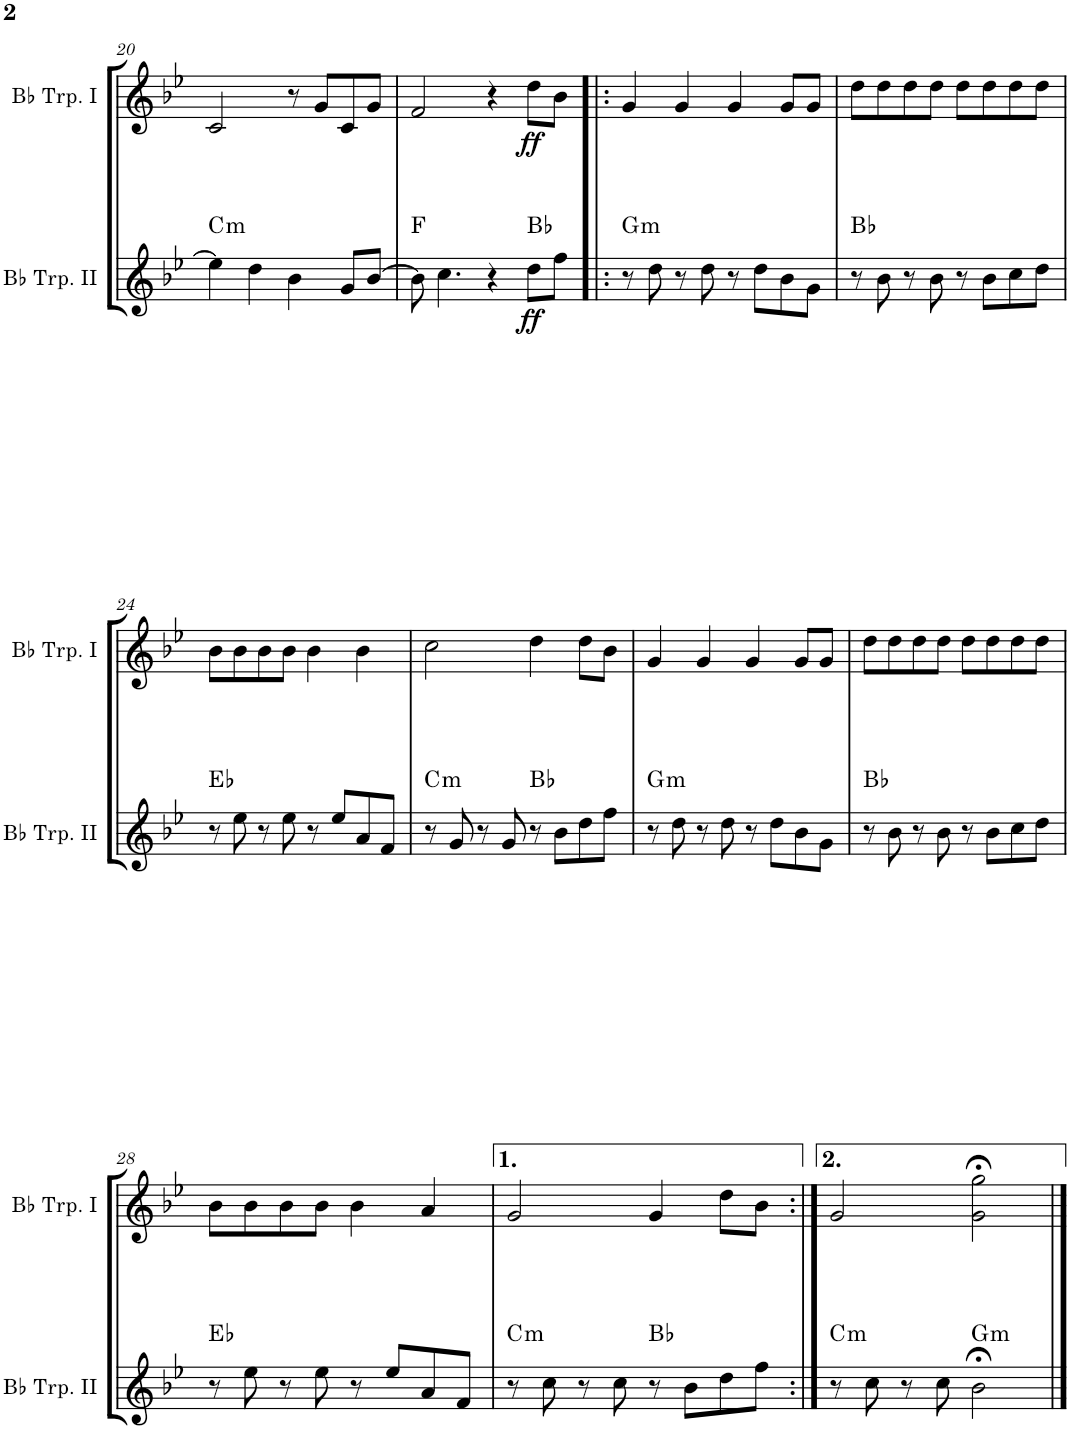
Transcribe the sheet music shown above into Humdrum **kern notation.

**kern	**dynam	**harte	**kern	**dynam
*part2	*part2	*part2	*part1	*part1
*staff2	*staff2	*	*staff1	*staff1
*I"Bb Trumpet II	*	*	*I"Bb Trumpet I	*
*I'Bb Trp. II	*	*	*I'Bb Trp. I	*
!!LO:PB:g=z
*clefG2	*	*	*clefG2	*
*Trd1c2	*	*	*Trd1c2	*
*k[b-e-]	*	*	*k[b-e-]	*
*M4/4	*	*	*M4/4	*
=20	=20	=20	=20	=20
!	!	!LO:H:kt=m	!	!
4ee-\]	.	C:min	2c/	.
4dd\	.	.	.	.
4b-\	.	.	8r	.
.	.	.	8g/L	.
8g/L	.	.	8c/	.
[8b-/J	.	.	8g/J	.
=21	=21	=21	=21	=21
8b-\]	.	F:maj	2f/	.
4.cc\	.	.	.	.
4r	.	.	4r	.
!	!LO:DY:b	!	!	!LO:DY:b
8dd\L	ff	Bb:maj	8dd\L	ff
8ff\J	.	.	8b-\J	.
=22!|:	=22!|:	=22!|:	=22!|:	=22!|:
!	!	!LO:H:kt=m	!	!
8r	.	G:min	4g/	.
8dd\	.	.	.	.
8r	.	.	4g/	.
8dd\	.	.	.	.
8r	.	.	4g/	.
8dd\L	.	.	.	.
8b-\	.	.	8g/L	.
8g\J	.	.	8g/J	.
=23	=23	=23	=23	=23
8r	.	Bb:maj	8dd\L	.
8b-\	.	.	8dd\	.
8r	.	.	8dd\	.
8b-\	.	.	8dd\J	.
8r	.	.	8dd\L	.
8b-\L	.	.	8dd\	.
8cc\	.	.	8dd\	.
8dd\J	.	.	8dd\J	.
!!LO:LB:g=z
=24	=24	=24	=24	=24
8r	.	Eb:maj	8b-\L	.
8ee-\	.	.	8b-\	.
8r	.	.	8b-\	.
8ee-\	.	.	8b-\J	.
8r	.	.	4b-\	.
8ee-/L	.	.	.	.
8a/	.	.	4b-\	.
8f/J	.	.	.	.
=25	=25	=25	=25	=25
!	!	!LO:H:kt=m	!	!
8r	.	C:min	2cc\	.
8g/	.	.	.	.
8r	.	.	.	.
8g/	.	.	.	.
8r	.	Bb:maj	4dd\	.
8b-\L	.	.	.	.
8dd\	.	.	8dd\L	.
8ff\J	.	.	8b-\J	.
=26	=26	=26	=26	=26
!	!	!LO:H:kt=m	!	!
8r	.	G:min	4g/	.
8dd\	.	.	.	.
8r	.	.	4g/	.
8dd\	.	.	.	.
8r	.	.	4g/	.
8dd\L	.	.	.	.
8b-\	.	.	8g/L	.
8g\J	.	.	8g/J	.
=27	=27	=27	=27	=27
8r	.	Bb:maj	8dd\L	.
8b-\	.	.	8dd\	.
8r	.	.	8dd\	.
8b-\	.	.	8dd\J	.
8r	.	.	8dd\L	.
8b-\L	.	.	8dd\	.
8cc\	.	.	8dd\	.
8dd\J	.	.	8dd\J	.
!!LO:LB:g=z
=28	=28	=28	=28	=28
8r	.	Eb:maj	8b-\L	.
8ee-\	.	.	8b-\	.
8r	.	.	8b-\	.
8ee-\	.	.	8b-\J	.
8r	.	.	4b-\	.
8ee-/L	.	.	.	.
8a/	.	.	4a/	.
8f/J	.	.	.	.
=29	=29	=29	=29	=29
!	!	!LO:H:kt=m	!	!
8r	.	C:min	2g/	.
8cc\	.	.	.	.
8r	.	.	.	.
8cc\	.	.	.	.
8r	.	Bb:maj	4g/	.
8b-\L	.	.	.	.
8dd\	.	.	8dd\L	.
8ff\J	.	.	8b-\J	.
=30:|!	=30:|!	=30:|!	=30:|!	=30:|!
!	!	!LO:H:kt=m	!	!
8r	.	C:min	2g/	.
8cc\	.	.	.	.
8r	.	.	.	.
8cc\	.	.	.	.
!	!	!LO:H:kt=m	!	!
2b-;<\	.	G:min	2g\;< 2gg\;<	.
==	==	==	==	==
*-	*-	*-	*-	*-
